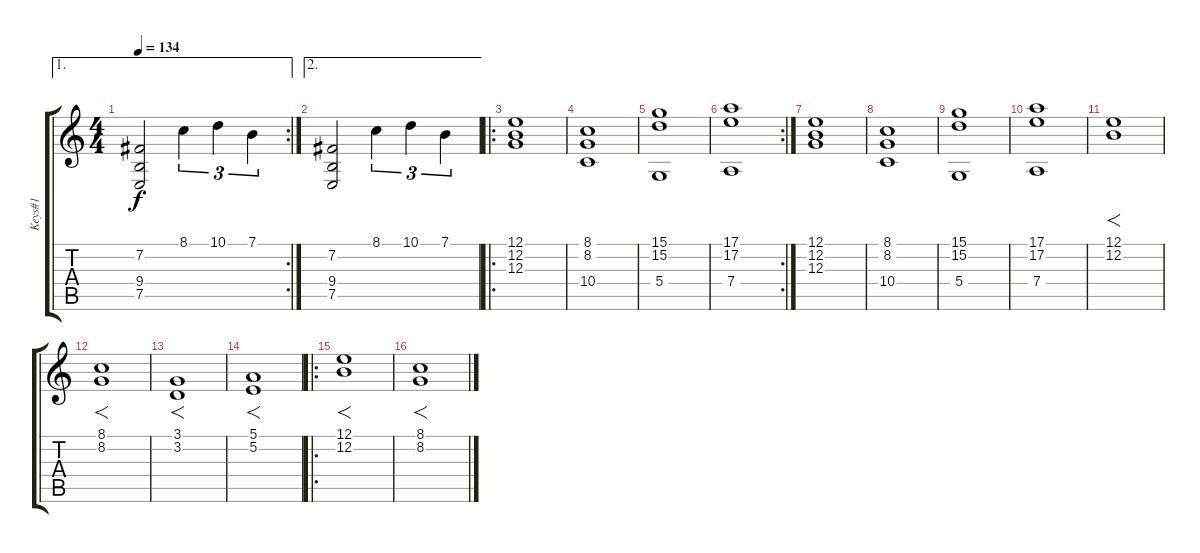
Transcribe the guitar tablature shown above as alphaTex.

\track ("Keys#1" "Keys#1") {instrument pad2warm}
\staff {score tabs}
\tuning (E4 B3 G3 D3 A2 E2) {hide}
\ae 1
\rc 2
\ts (4 4)
\tempo 134
\clef g2
\ks c
(7.2 9.4 7.5).2{dy f} 8.1.4{tu (3 2)} 10.1.4{tu (3 2)} 7.1.4{tu (3 2)} |
\ae 2
(7.2 9.4 7.5).2 8.1.4{tu (3 2)} 10.1.4{tu (3 2)} 7.1.4{tu (3 2)} |
\ro
(12.1 12.2 12.3).1 |
(8.1 8.2 10.4).1 |
(15.1 15.2 5.4).1 |
\rc 2
(17.1 17.2 7.4).1 |
(12.1 12.2 12.3).1 |
(8.1 8.2 10.4).1 |
(15.1 15.2 5.4).1 |
(17.1 17.2 7.4).1 |
(12.1 12.2).1{f} |
(8.1 8.2).1{f} |
(3.1 3.2).1{f} |
(5.1 5.2).1{f} |
\ro
(12.1 12.2).1{f} |
(8.1 8.2).1{f}
